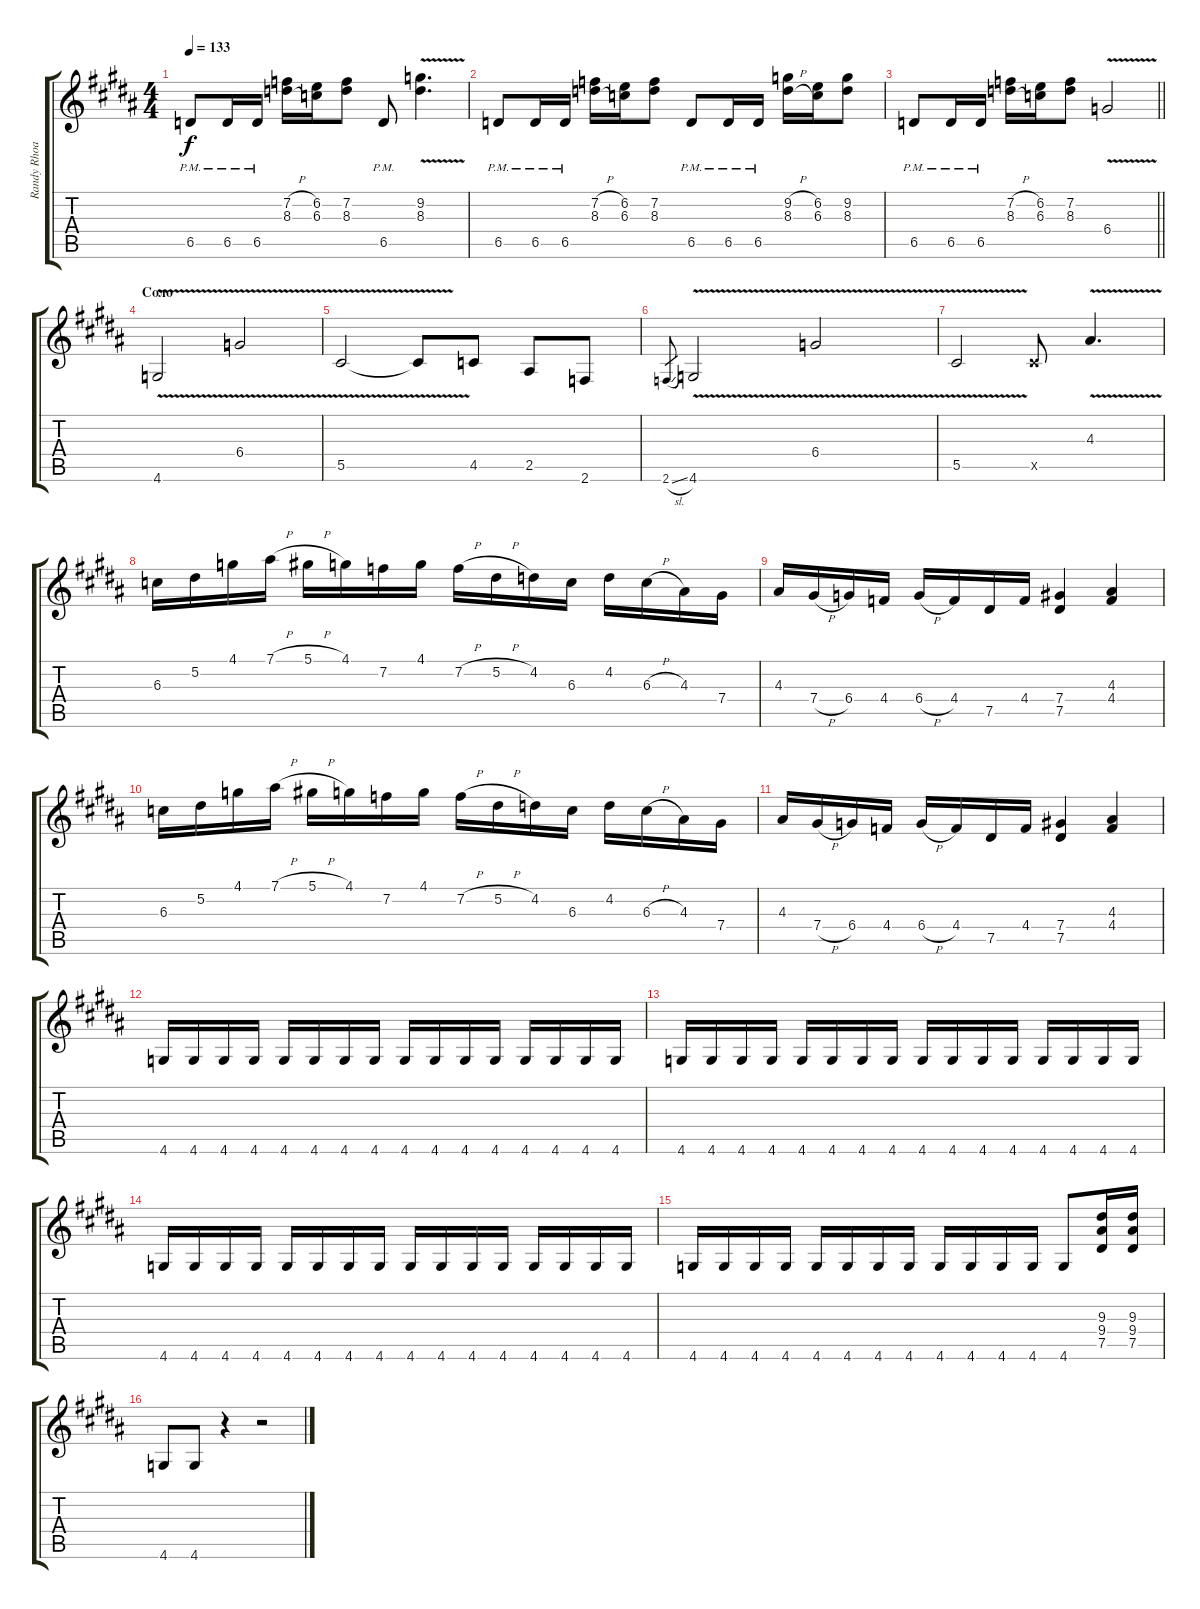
\track ("Randy Rhoads" "Randy Rhoa") {instrument distortionguitar}
\staff {score tabs}
\tuning (Eb4 Bb3 Gb3 Db3 Ab2 Eb2) {hide}
\ts (4 4)
\tempo 133
\clef g2
\ks b
6.5{pm}.8{dy f} 6.5{pm}.16 6.5{pm}.16 (7.2{h} 8.3{h}).16 (6.2 6.3).16 (7.2 8.3).8 6.5{pm}.8 (9.2{v} 8.3{v}).4{d} |
6.5{pm}.8 6.5{pm}.16 6.5{pm}.16 (7.2{h} 8.3{h}).16 (6.2 6.3).16 (7.2 8.3).8 6.5{pm}.8 6.5{pm}.16 6.5{pm}.16 (9.2{h} 8.3{h}).16 (6.2 6.3).16 (9.2 8.3).8 |
\barLineRight lightlight
6.5{pm}.8 6.5{pm}.16 6.5{pm}.16 (7.2{h} 8.3{h}).16 (6.2 6.3).16 (7.2 8.3).8 6.4{v}.2 |
\section ("" "Соло")
4.6{v}.2 6.4{v}.2 |
5.5{v}.2 5.5{t}.8 4.5.8 2.5.8 2.6.8 |
2.6{sl}.8{gr} 4.6{v}.2 6.4{v}.2 |
5.5{v}.2 5.5{x}.8 4.3{v}.4{d} |
6.3.16 5.2.16 4.1.16 7.1{h}.16 5.1{h}.16 4.1.16 7.2.16 4.1.16 7.2{h}.16 5.2{h}.16 4.2.16 6.3.16 4.2.16 6.3{h}.16 4.3.16 7.4.16 |
4.3.16 7.4{h}.16 6.4.16 4.4.16 6.4{h}.16 4.4.16 7.5.16 4.4.16 (7.4 7.5).4 (4.3 4.4).4 |
6.3.16 5.2.16 4.1.16 7.1{h}.16 5.1{h}.16 4.1.16 7.2.16 4.1.16 7.2{h}.16 5.2{h}.16 4.2.16 6.3.16 4.2.16 6.3{h}.16 4.3.16 7.4.16 |
4.3.16 7.4{h}.16 6.4.16 4.4.16 6.4{h}.16 4.4.16 7.5.16 4.4.16 (7.4 7.5).4 (4.3 4.4).4 |
4.6.16{balance 6} 4.6.16 4.6.16 4.6.16 4.6.16 4.6.16 4.6.16 4.6.16 4.6.16 4.6.16 4.6.16 4.6.16 4.6.16 4.6.16 4.6.16 4.6.16 |
4.6.16 4.6.16 4.6.16 4.6.16 4.6.16 4.6.16 4.6.16 4.6.16 4.6.16 4.6.16 4.6.16 4.6.16 4.6.16 4.6.16 4.6.16 4.6.16 |
4.6.16 4.6.16 4.6.16 4.6.16 4.6.16 4.6.16 4.6.16 4.6.16 4.6.16 4.6.16 4.6.16 4.6.16 4.6.16 4.6.16 4.6.16 4.6.16 |
4.6.16 4.6.16 4.6.16 4.6.16 4.6.16 4.6.16 4.6.16 4.6.16 4.6.16 4.6.16 4.6.16 4.6.16 4.6.8 (9.3 9.4 7.5).16 (9.3 9.4 7.5).16 |
4.6.8 4.6.8 r.4 r.2
